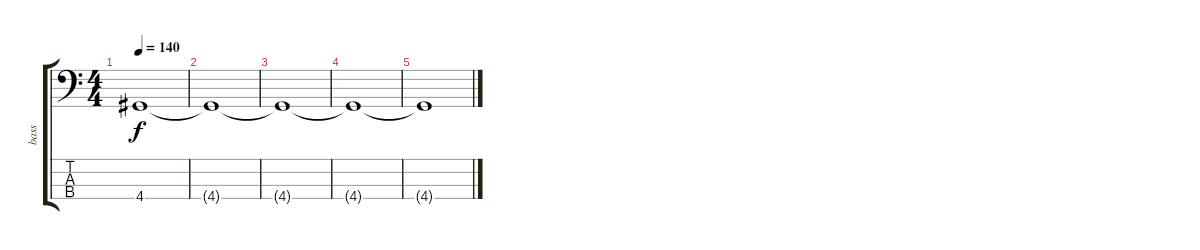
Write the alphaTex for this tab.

\track ("bass" "bass") {instrument electricbassfinger}
\staff {score tabs}
\tuning (G2 D2 A1 E1) {hide}
\ts (4 4)
\tempo 140
\clef f4
\ks c
4.4{t}.1{dy f} |
4.4{t}.1 |
4.4{t}.1 |
4.4{t}.1 |
4.4{t}.1
